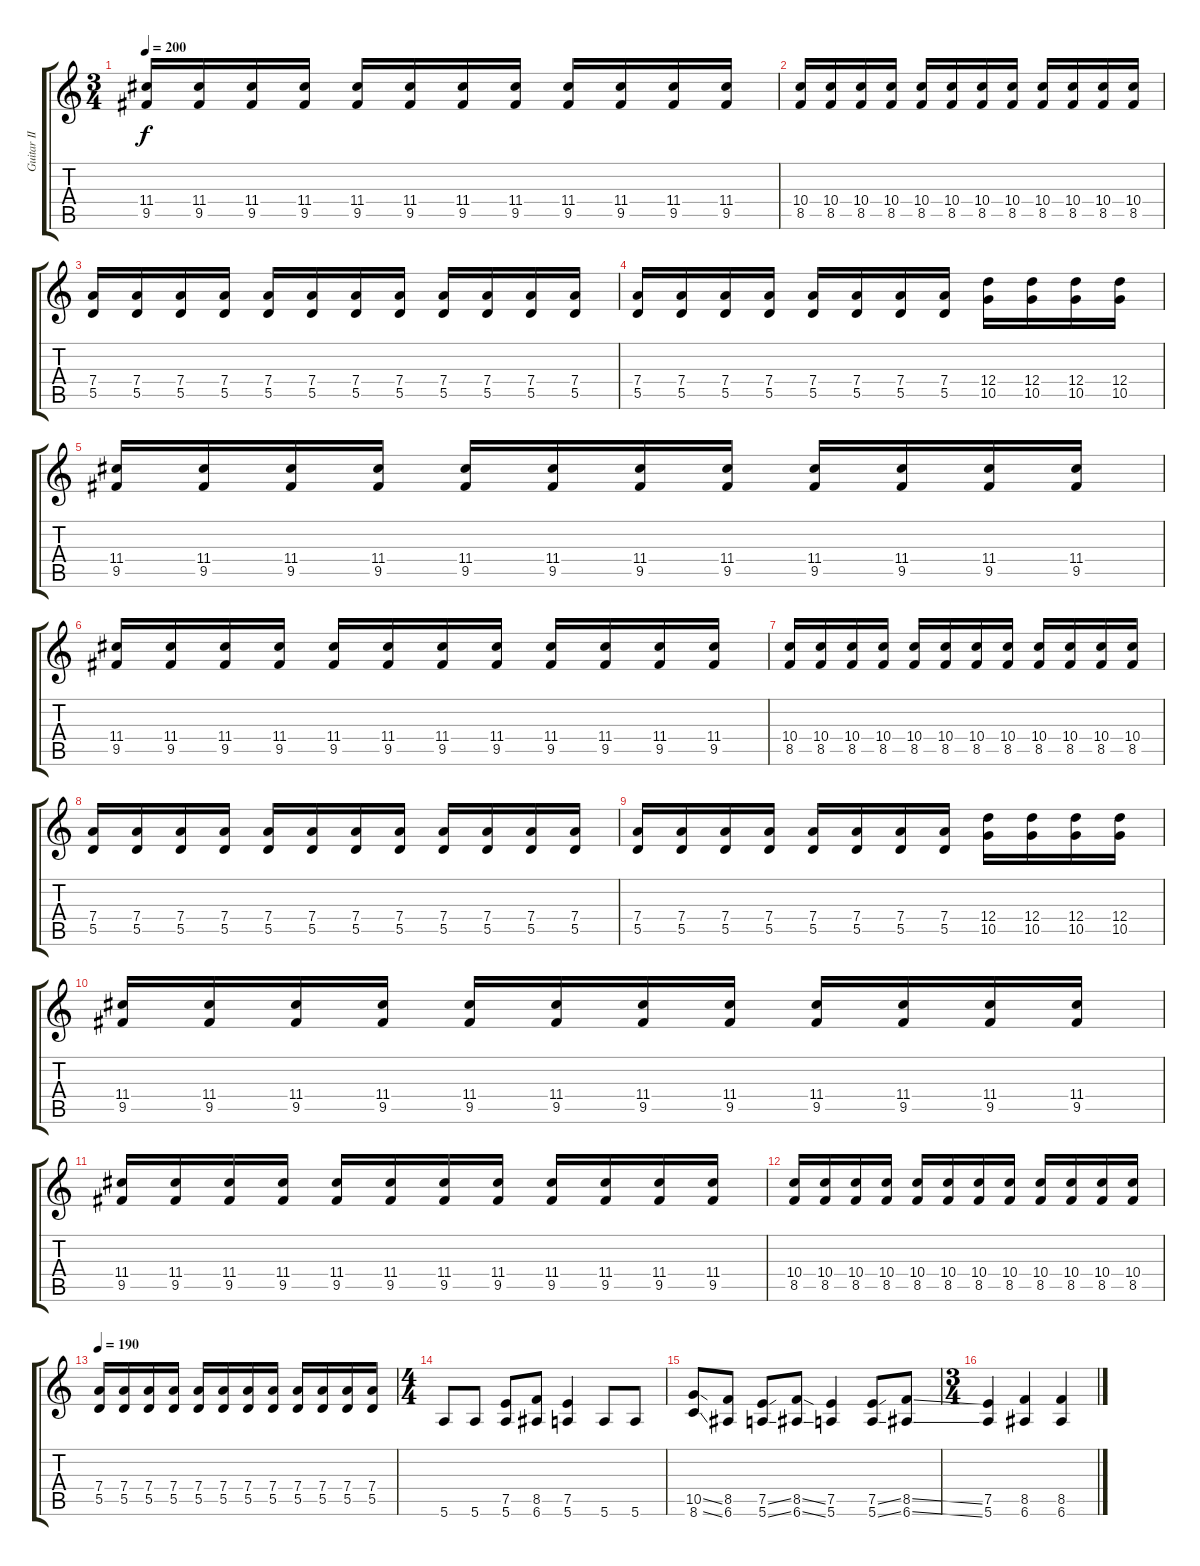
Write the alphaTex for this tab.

\track ("Guitar II" "Guitar II") {instrument distortionguitar}
\staff {score tabs}
\tuning (E4 B3 G3 D3 A2 E2) {hide}
\ts (3 4)
\tempo 200
\clef g2
\ks c
(11.4 9.5).16{dy f} (11.4 9.5).16 (11.4 9.5).16 (11.4 9.5).16 (11.4 9.5).16 (11.4 9.5).16 (11.4 9.5).16 (11.4 9.5).16 (11.4 9.5).16 (11.4 9.5).16 (11.4 9.5).16 (11.4 9.5).16 |
(10.4 8.5).16 (10.4 8.5).16 (10.4 8.5).16 (10.4 8.5).16 (10.4 8.5).16 (10.4 8.5).16 (10.4 8.5).16 (10.4 8.5).16 (10.4 8.5).16 (10.4 8.5).16 (10.4 8.5).16 (10.4 8.5).16 |
(7.4 5.5).16 (7.4 5.5).16 (7.4 5.5).16 (7.4 5.5).16 (7.4 5.5).16 (7.4 5.5).16 (7.4 5.5).16 (7.4 5.5).16 (7.4 5.5).16 (7.4 5.5).16 (7.4 5.5).16 (7.4 5.5).16 |
(7.4 5.5).16 (7.4 5.5).16 (7.4 5.5).16 (7.4 5.5).16 (7.4 5.5).16 (7.4 5.5).16 (7.4 5.5).16 (7.4 5.5).16 (12.4 10.5).16 (12.4 10.5).16 (12.4 10.5).16 (12.4 10.5).16 |
(11.4 9.5).16 (11.4 9.5).16 (11.4 9.5).16 (11.4 9.5).16 (11.4 9.5).16 (11.4 9.5).16 (11.4 9.5).16 (11.4 9.5).16 (11.4 9.5).16 (11.4 9.5).16 (11.4 9.5).16 (11.4 9.5).16 |
(11.4 9.5).16 (11.4 9.5).16 (11.4 9.5).16 (11.4 9.5).16 (11.4 9.5).16 (11.4 9.5).16 (11.4 9.5).16 (11.4 9.5).16 (11.4 9.5).16 (11.4 9.5).16 (11.4 9.5).16 (11.4 9.5).16 |
(10.4 8.5).16 (10.4 8.5).16 (10.4 8.5).16 (10.4 8.5).16 (10.4 8.5).16 (10.4 8.5).16 (10.4 8.5).16 (10.4 8.5).16 (10.4 8.5).16 (10.4 8.5).16 (10.4 8.5).16 (10.4 8.5).16 |
(7.4 5.5).16 (7.4 5.5).16 (7.4 5.5).16 (7.4 5.5).16 (7.4 5.5).16 (7.4 5.5).16 (7.4 5.5).16 (7.4 5.5).16 (7.4 5.5).16 (7.4 5.5).16 (7.4 5.5).16 (7.4 5.5).16 |
(7.4 5.5).16 (7.4 5.5).16 (7.4 5.5).16 (7.4 5.5).16 (7.4 5.5).16 (7.4 5.5).16 (7.4 5.5).16 (7.4 5.5).16 (12.4 10.5).16 (12.4 10.5).16 (12.4 10.5).16 (12.4 10.5).16 |
(11.4 9.5).16 (11.4 9.5).16 (11.4 9.5).16 (11.4 9.5).16 (11.4 9.5).16 (11.4 9.5).16 (11.4 9.5).16 (11.4 9.5).16 (11.4 9.5).16 (11.4 9.5).16 (11.4 9.5).16 (11.4 9.5).16 |
(11.4 9.5).16 (11.4 9.5).16 (11.4 9.5).16 (11.4 9.5).16 (11.4 9.5).16 (11.4 9.5).16 (11.4 9.5).16 (11.4 9.5).16 (11.4 9.5).16 (11.4 9.5).16 (11.4 9.5).16 (11.4 9.5).16 |
(10.4 8.5).16 (10.4 8.5).16 (10.4 8.5).16 (10.4 8.5).16 (10.4 8.5).16 (10.4 8.5).16 (10.4 8.5).16 (10.4 8.5).16 (10.4 8.5).16 (10.4 8.5).16 (10.4 8.5).16 (10.4 8.5).16 |
\tempo 190
(7.4 5.5).16 (7.4 5.5).16 (7.4 5.5).16 (7.4 5.5).16 (7.4 5.5).16 (7.4 5.5).16 (7.4 5.5).16 (7.4 5.5).16 (7.4 5.5).16 (7.4 5.5).16 (7.4 5.5).16 (7.4 5.5).16 |
\ts (4 4)
5.6.8 5.6.8 (7.5 5.6).8 (8.5 6.6).8 (7.5 5.6).4 5.6.8 5.6.8 |
(10.5{ss} 8.6{ss}).8 (8.5 6.6).8 (7.5{ss} 5.6{ss}).8 (8.5{ss} 6.6{ss}).8 (7.5 5.6).4 (7.5{ss} 5.6{ss}).8 (8.5{ss} 6.6{ss}).8 |
\ts (3 4)
(7.5 5.6).4 (8.5 6.6).4 (8.5 6.6).4
